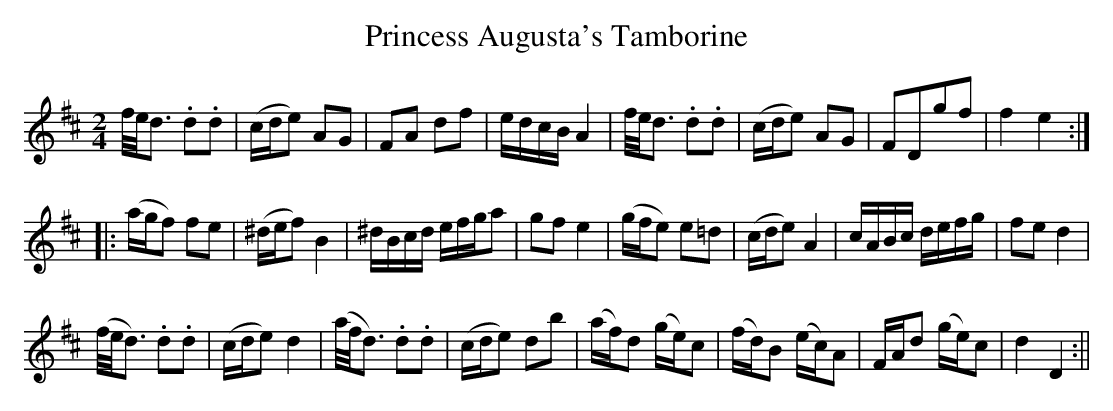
X:1
T:Princess Augusta's Tamborine
M:2/4
L:1/8
K:D
f/4e/2<d .d.d|(c/d/e) AG|FA df|e/d/c/B/ A2|f/4e/2<d .d.d|(c/d/e) AG|FDgf|f2 e2:|
|:(a/g/f) fe|(^d/e/f) B2|^d/B/c/d/ e/f/g/a|gf e2|(g/f/e) e=d|(c/d/e) A2|c/A/B/c/ d/e/f/g/|fe d2|
(f/4e/2<d) .d.d|(c/d/e) d2|(a/4f/2<d) .d.d|(c/d/e) db|(a/f/)d (g/e/)c|(f/d/)B (e/c/)A|F/A/d (g/e/)c|d2 D2:||
